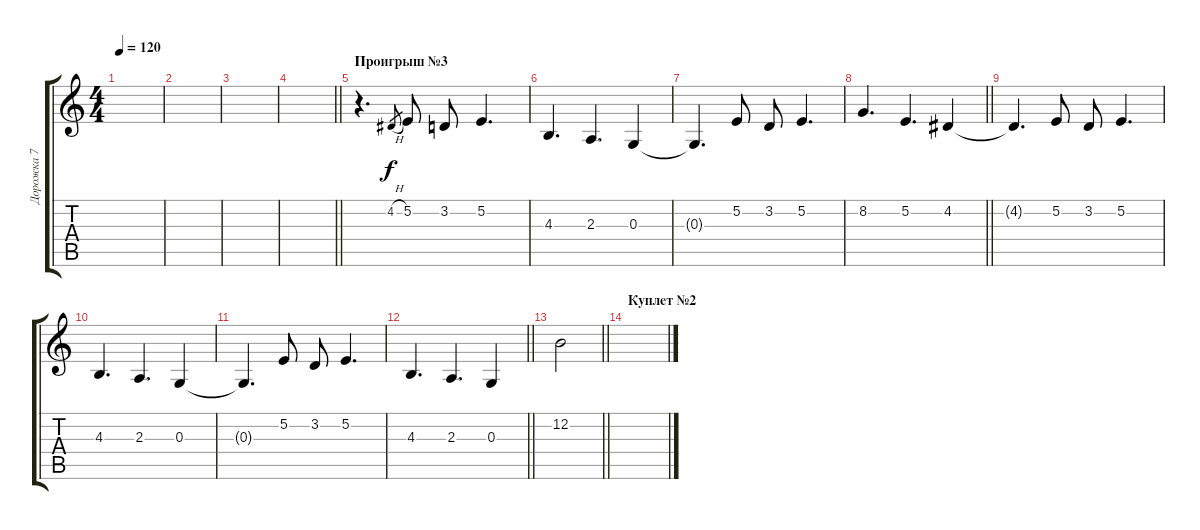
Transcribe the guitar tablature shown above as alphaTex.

\track ("Дорожка 7" "Дорожка 7") {instrument tremolostrings}
\staff {score tabs}
\tuning (E4 B3 G3 D3 A2 E2) {hide}
\ts (4 4)
\tempo 120
\clef g2
\ks c
|
|
|
\barLineRight lightlight
|
\section ("" "Проигрыш №3")
r.4{d} 4.2{h}.8{gr} 5.2.8 3.2.8 5.2.4{d} |
4.3.4{d} 2.3.4{d} 0.3.4 |
0.3{t}.4{d} 5.2.8 3.2.8 5.2.4{d} |
\barLineRight lightlight
8.2.4{d} 5.2.4{d} 4.2.4 |
4.2{t}.4{d} 5.2.8 3.2.8 5.2.4{d} |
4.3.4{d} 2.3.4{d} 0.3.4 |
0.3{t}.4{d} 5.2.8 3.2.8 5.2.4{d} |
\barLineRight lightlight
4.3.4{d} 2.3.4{d} 0.3.4 |
\barLineRight lightlight
12.2.2 |
\section ("" "Куплет №2")
